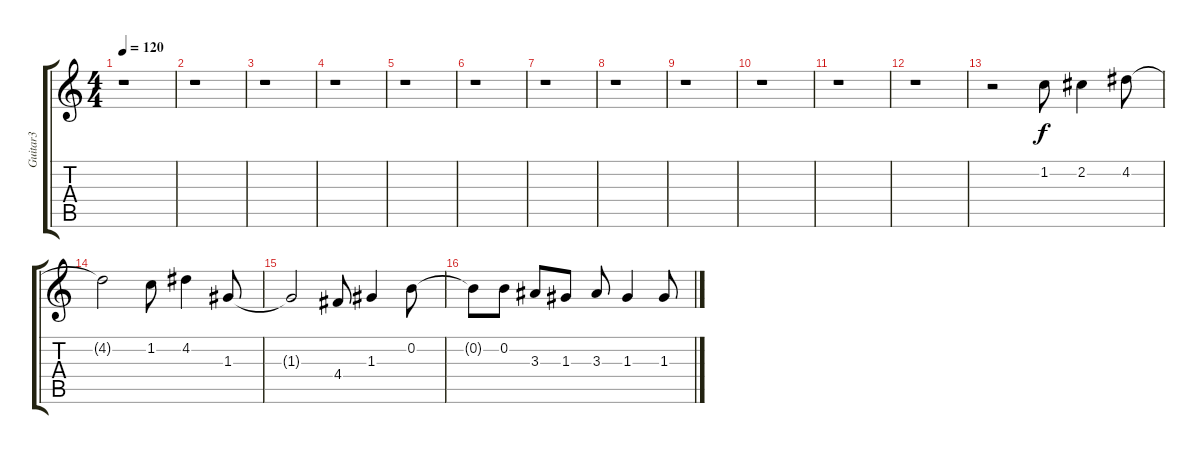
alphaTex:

\track ("Guitar3" "Guitar3") {instrument distortionguitar}
\staff {score tabs}
\tuning (E4 B3 G3 D3 A2 E2) {hide}
\ts (4 4)
\tempo 120
\clef g2
\ks c
r.1{dy f instrument distortionguitar} |
r.1 |
r.1 |
r.1 |
r.1 |
r.1 |
r.1 |
r.1 |
r.1 |
r.1 |
r.1 |
r.1 |
r.2 1.2.8 2.2.4 4.2.8 |
4.2{t}.2 1.2.8 4.2.4 1.3.8 |
1.3{t}.2 4.4.8 1.3.4 0.2.8 |
0.2{t}.8 0.2.8 3.3.8 1.3.8 3.3.8 1.3.4 1.3.8
